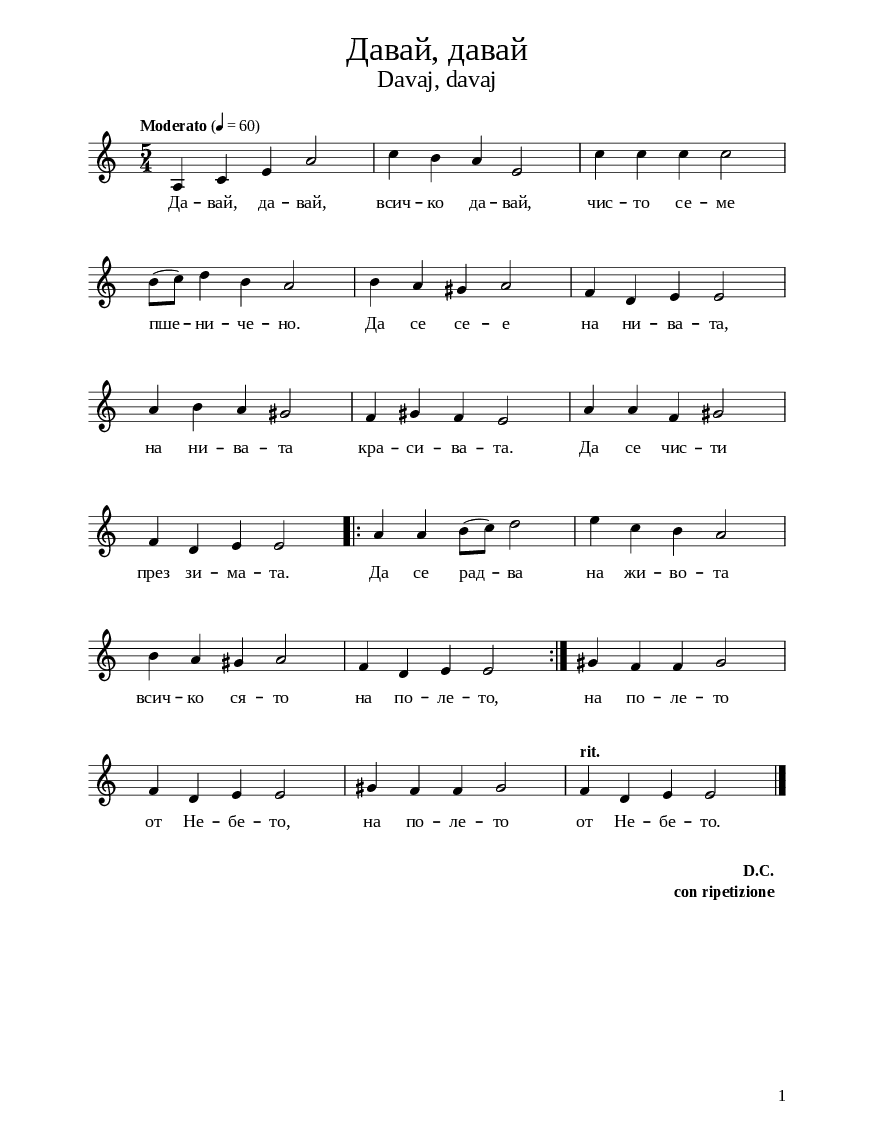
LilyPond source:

\version "2.24.2"

% include paper part and global functions
\include "include/globals.ily"

\bookpart {
  \label #'ref092_2
  \tocItem \markup "Давай, давай – Davaj, davaj "
  \include "include/bookpart-paper.ily"
  \score {
    \include "include/score-layout.ily"

    \new Voice \absolute  {
      \clef treble
      \key a \minor
      \time 5/4
      \tempoFunc "Moderato" 4 "60"

      a4 c' e' a'2 |c''4 b' a' e'2 | c''4 c'' c'' c''2 \break |

      b'8 ( c'' ) d''4 b' a'2 | b'4 a' gis' a'2 | f'4 d' e' e'2 \break |

      a'4 b' a' gis'2 | f'4 gis' f' e'2 | a'4 a' f' gis'2 \break |

      f'4 d' e' e'2  \bar ".|:"
      | a'4 a' b'8 ( c'' ) d''2 |  e''4 c'' b' a'2 \break | % 13

      b'4 a' gis' a'2 | f'4 d' e' e'2
      \bar ":|." | gis'4 f' f' gis'2 \break |

      f'4 d' e' e'2 | gis'4 f' f' gis'2 | \tempo "rit." f'4  d' e' e'2 | \bar "|."

    }



    \addlyrics {
      Да -- вай, да  -- вай, всич -- ко да -- вай,

      чис -- то се -- ме пше -- ни -- че -- но.

      Да се се -- е на ни -- ва -- та, на ни -- ва -- та кра -- си -- ва -- та.

      Да се чис -- ти през зи -- ма -- та.

      Да се рад -- ва на жи -- во -- та

      всич -- ко ся -- то на по -- ле -- то,

      на по -- ле -- то от Hе -- бе -- то,

      на по -- ле -- то от Hе -- бе -- то.

    }

    \header {
      title = \titleFunc "Давай, давай" "Davaj, davaj"
    }

    \midi{}

  } % score

  \markup \dc-two "D.C.""con ripetizione"

  % include foreign translation(s) of the song
  

} % bookpart
